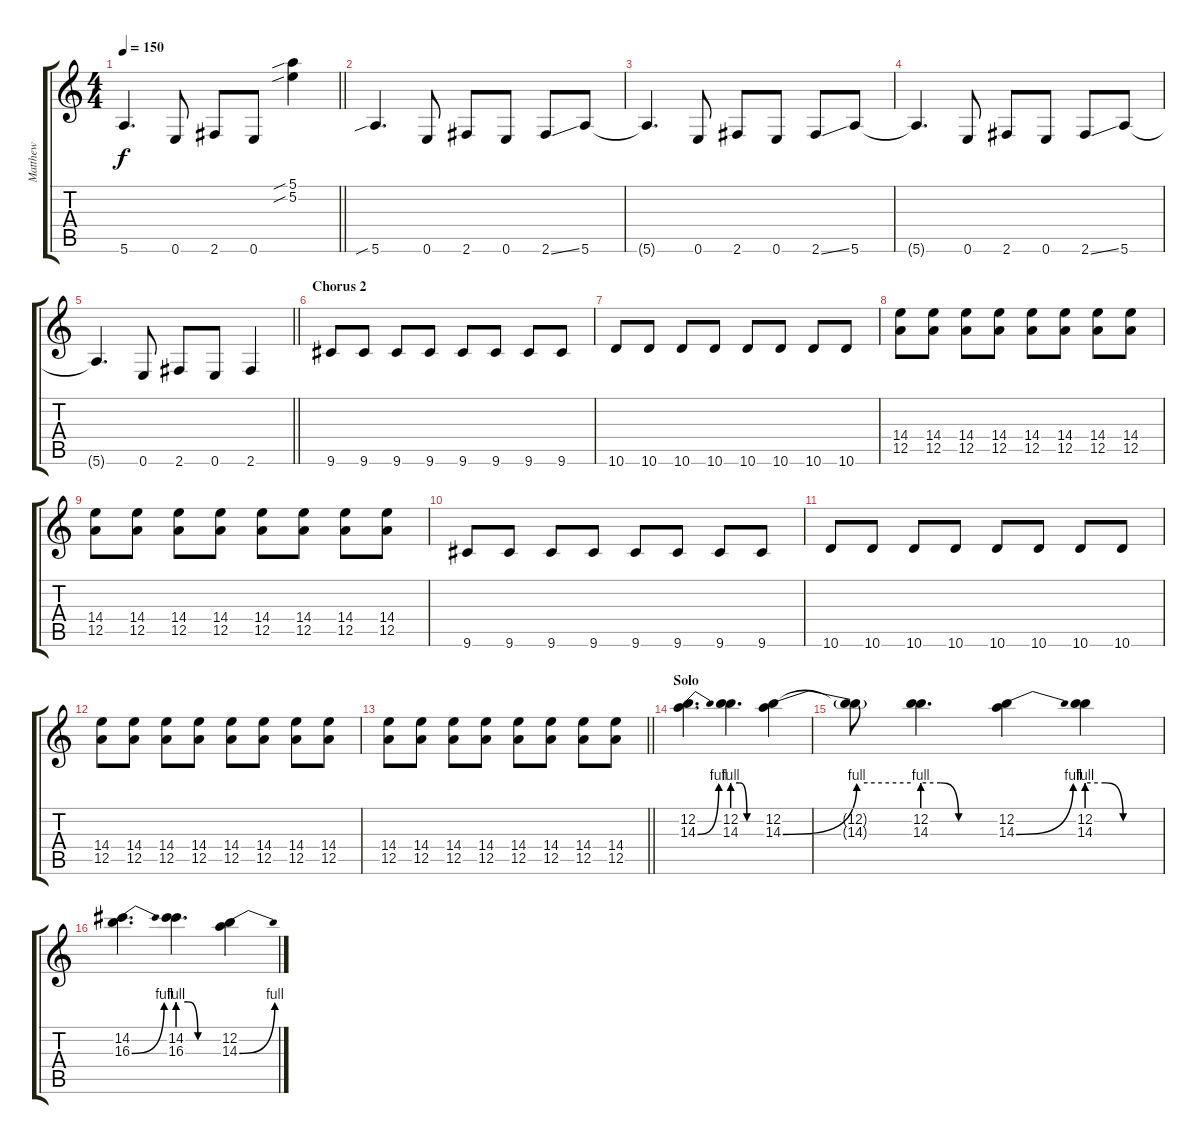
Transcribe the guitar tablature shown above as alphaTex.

\track ("Matthew" "Matthew") {instrument distortionguitar}
\staff {score tabs}
\tuning (E4 B3 G3 D3 A2 E2) {hide}
\ts (4 4)
\tempo 150
\clef g2
\barLineRight lightlight
\ks c
5.6{t}.4{d dy f} 0.6.8 2.6.8 0.6.8 (5.1{sib} 5.2{sib}).4 |
5.6{sib}.4{d} 0.6.8 2.6.8 0.6.8 2.6{ss}.8 5.6.8 |
5.6{t}.4{d} 0.6.8 2.6.8 0.6.8 2.6{ss}.8 5.6.8 |
5.6{t}.4{d} 0.6.8 2.6.8 0.6.8 2.6{ss}.8 5.6.8 |
\barLineRight lightlight
5.6{t}.4{d} 0.6.8 2.6.8 0.6.8 2.6.4 |
\section ("" "Chorus 2")
9.6.8 9.6.8 9.6.8 9.6.8 9.6.8 9.6.8 9.6.8 9.6.8 |
10.6.8 10.6.8 10.6.8 10.6.8 10.6.8 10.6.8 10.6.8 10.6.8 |
(14.4 12.5).8 (14.4 12.5).8 (14.4 12.5).8 (14.4 12.5).8 (14.4 12.5).8 (14.4 12.5).8 (14.4 12.5).8 (14.4 12.5).8 |
(14.4 12.5).8 (14.4 12.5).8 (14.4 12.5).8 (14.4 12.5).8 (14.4 12.5).8 (14.4 12.5).8 (14.4 12.5).8 (14.4 12.5).8 |
9.6.8 9.6.8 9.6.8 9.6.8 9.6.8 9.6.8 9.6.8 9.6.8 |
10.6.8 10.6.8 10.6.8 10.6.8 10.6.8 10.6.8 10.6.8 10.6.8 |
(14.4 12.5).8 (14.4 12.5).8 (14.4 12.5).8 (14.4 12.5).8 (14.4 12.5).8 (14.4 12.5).8 (14.4 12.5).8 (14.4 12.5).8 |
\barLineRight lightlight
(14.4 12.5).8 (14.4 12.5).8 (14.4 12.5).8 (14.4 12.5).8 (14.4 12.5).8 (14.4 12.5).8 (14.4 12.5).8 (14.4 12.5).8 |
\section ("" "Solo")
(12.2 14.3{be (bend 0 0 60 4)}).4{d} (12.2 14.3{be (custom 0 4 15 4 30 0 60 0)}).4{d} (12.2 14.3{be (bend 0 0 60 4)}).4 |
(12.2{t} 14.3{be (hold 0 4 60 4) t}).8 (12.2 14.3{be (custom 0 4 15 4 30 0 60 0)}).4{d} (12.2 14.3{be (bend 0 0 60 4)}).4 (12.2 14.3{be (custom 0 4 15 4 30 0 60 0)}).4 |
(14.2 16.3{be (bend 0 0 60 4)}).4{d} (14.2 16.3{be (custom 0 4 15 4 30 0 60 0)}).4{d} (12.2 14.3{be (bend 0 0 60 4)}).4
